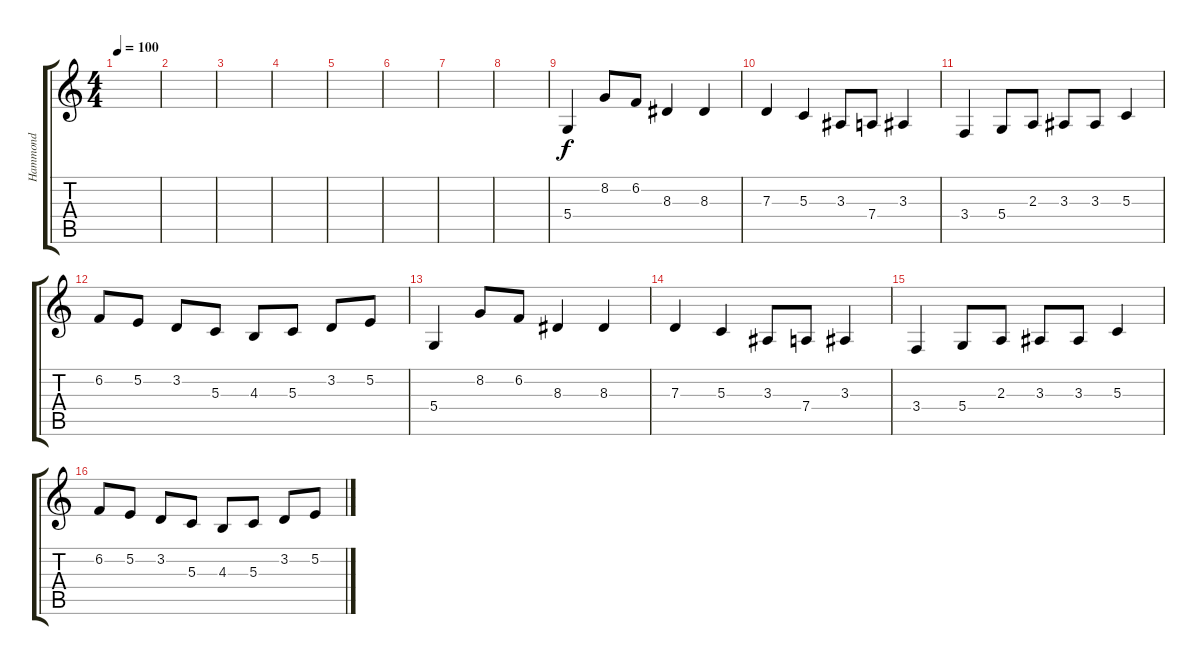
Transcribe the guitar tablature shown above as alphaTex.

\track ("Hammond" "Hammond") {instrument drawbarorgan}
\staff {score tabs}
\tuning (E4 B3 G3 D3 A2 E2) {hide}
\ts (4 4)
\tempo 100
\clef g2
\ks c
|
|
|
|
|
|
|
|
5.4.4 8.2.8 6.2.8 8.3.4 8.3.4 |
7.3.4 5.3.4 3.3.8 7.4.8 3.3.4 |
3.4.4 5.4.8 2.3.8 3.3.8 3.3.8 5.3.4 |
6.2.8 5.2.8 3.2.8 5.3.8 4.3.8 5.3.8 3.2.8 5.2.8 |
5.4.4 8.2.8 6.2.8 8.3.4 8.3.4 |
7.3.4 5.3.4 3.3.8 7.4.8 3.3.4 |
3.4.4 5.4.8 2.3.8 3.3.8 3.3.8 5.3.4 |
6.2.8 5.2.8 3.2.8 5.3.8 4.3.8 5.3.8 3.2.8 5.2.8
